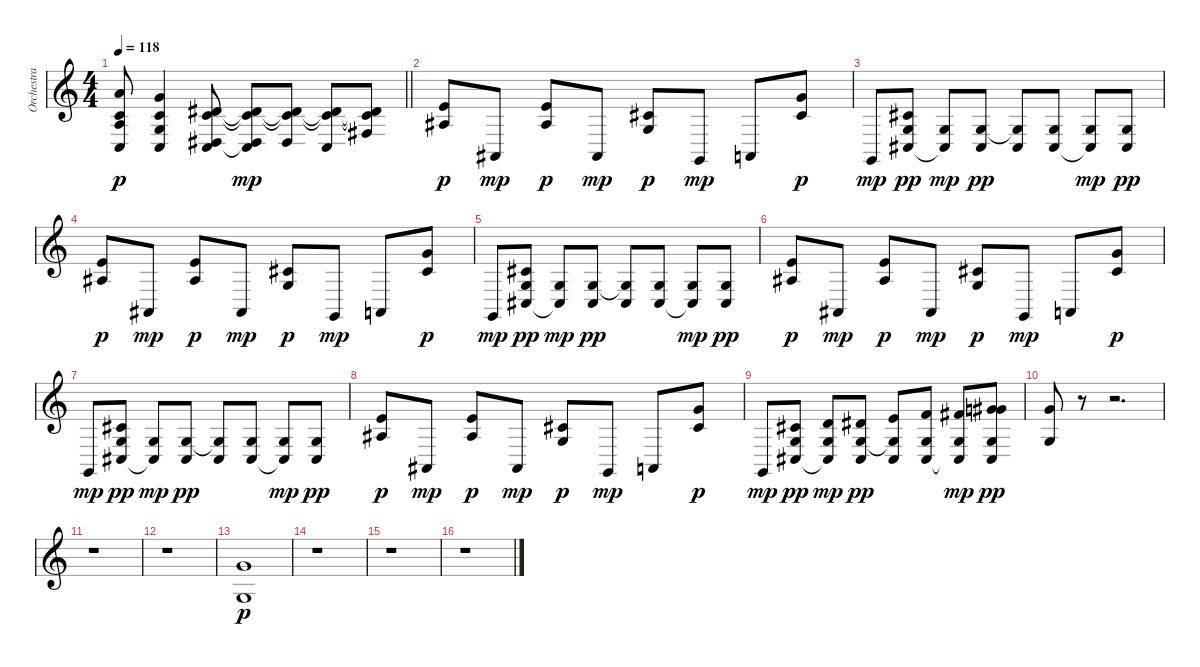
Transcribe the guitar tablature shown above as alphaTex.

\track ("Orchestra Hits" "Orchestra ") {instrument orchestrahit}
\staff {score}
\tuning (E4 B3 G3 D3 A2 E2) {hide}
\ts (4 4)
\tempo 118
\clef g2
\barLineRight lightlight
\ks c
(5.1{t} 5.3{t} 7.4{t} 3.5{t}).8{dy p} (3.1 5.3 5.4 3.5).4 (4.2 5.3 1.4 3.5).8 (4.2{t} 5.3{t} 1.4{t} 3.5).8{dy mp} (4.2{t} 5.3{t} 1.4).8 (4.2{t} 5.3{t} 3.5).8 (4.2{t} 5.3{t} 4.4).8 |
(9.3 8.4).8{dy p} 1.5.8{dy mp} (9.3 8.4).8{dy p} 1.5.8{dy mp} (6.3 5.4).8{dy p} 3.6.8{dy mp} 5.6.8 (12.3 11.4).8{dy p} |
3.6.8{dy mp} (6.3 5.4 4.5).8{dy pp} (5.4 4.5{t}).8{dy mp} (5.4 4.5).8{dy pp} (5.4{t} 4.5).8 (5.4 4.5).8 (5.4 4.5{t}).8{dy mp} (5.4 4.5).8{dy pp} |
(9.3 8.4).8{dy p} 1.5.8{dy mp} (9.3 8.4).8{dy p} 1.5.8{dy mp} (6.3 5.4).8{dy p} 3.6.8{dy mp} 5.6.8 (12.3 11.4).8{dy p} |
3.6.8{dy mp} (6.3 5.4 4.5).8{dy pp} (5.4 4.5{t}).8{dy mp} (5.4 4.5).8{dy pp} (5.4{t} 4.5).8 (5.4 4.5).8 (5.4 4.5{t}).8{dy mp} (5.4 4.5).8{dy pp} |
(9.3 8.4).8{dy p} 1.5.8{dy mp} (9.3 8.4).8{dy p} 1.5.8{dy mp} (6.3 5.4).8{dy p} 3.6.8{dy mp} 5.6.8 (12.3 11.4).8{dy p} |
3.6.8{dy mp} (6.3 5.4 4.5).8{dy pp} (5.4 4.5{t}).8{dy mp} (5.4 4.5).8{dy pp} (5.4{t} 4.5).8 (5.4 4.5).8 (5.4 4.5{t}).8{dy mp} (5.4 4.5).8{dy pp} |
(9.3 8.4).8{dy p} 1.5.8{dy mp} (9.3 8.4).8{dy p} 1.5.8{dy mp} (6.3 5.4).8{dy p} 3.6.8{dy mp} 5.6.8 (12.3 11.4).8{dy p} |
3.6.8{dy mp} (6.3 5.4 4.5).8{dy pp} (7.3 5.4 4.5{t}).8{dy mp} (8.3 5.4 4.5).8{dy pp} (9.3 5.4{t} 4.5).8 (10.3 5.4 4.5).8 (11.3 5.4 4.5{t}).8{dy mp} (9.2 12.3 5.4 4.5).8{dy pp} |
(8.2 5.4).8 r.8 r.2{d} |
r.1 |
r.1 |
(8.2 5.4).1{dy p} |
r.1 |
r.1 |
r.1
